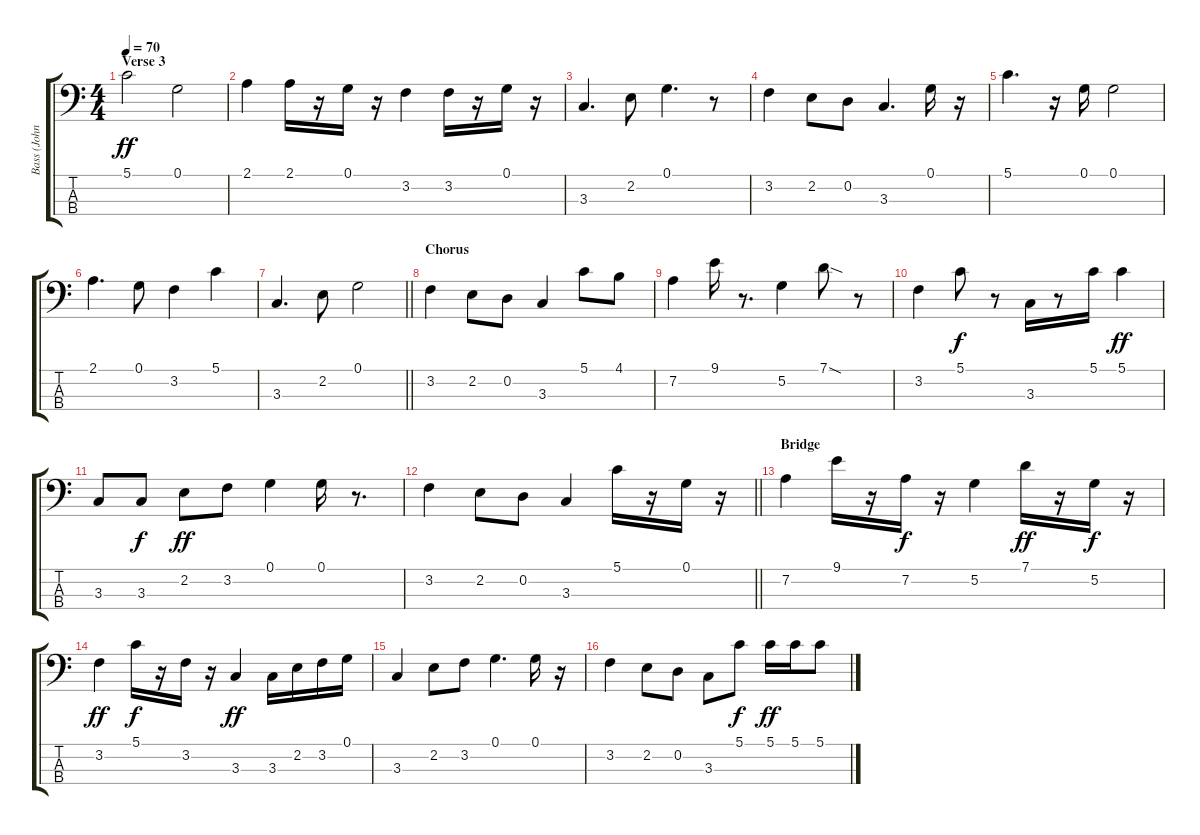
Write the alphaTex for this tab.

\track ("Bass (John Lennon)" "Bass (John") {instrument electricbassfinger}
\staff {score tabs}
\tuning (G2 D2 A1 E1) {hide}
\ts (4 4)
\section ("" "Verse 3")
\tempo 70
\clef f4
\ks c
5.1.2{dy ff} 0.1.2 |
2.1.4 2.1.16 r.16 0.1.16 r.16 3.2.4 3.2.16 r.16 0.1.16 r.16 |
3.3.4{d} 2.2.8 0.1.4{d} r.8 |
3.2.4 2.2.8 0.2.8 3.3.4{d} 0.1.16 r.16 |
5.1.4{d} r.16 0.1.16 0.1.2 |
2.1.4{d} 0.1.8 3.2.4 5.1.4 |
\barLineRight lightlight
3.3.4{d} 2.2.8 0.1.2 |
\section ("" "Chorus")
3.2.4 2.2.8 0.2.8 3.3.4 5.1.8 4.1.8 |
7.2.4 9.1.16 r.8{d} 5.2.4 7.1{sod}.8 r.8 |
3.2.4 5.1.8{dy f} r.8 3.3.16 r.8 5.1.16 5.1.4{dy ff} |
3.3.8 3.3.8{dy f} 2.2.8{dy ff} 3.2.8 0.1.4 0.1.16 r.8{d} |
\barLineRight lightlight
3.2.4 2.2.8 0.2.8 3.3.4 5.1.16 r.16 0.1.16 r.16 |
\section ("" "Bridge")
7.2.4 9.1.16 r.16 7.2.16{dy f} r.16 5.2.4 7.1.16{dy ff} r.16 5.2.16{dy f} r.16 |
3.2.4{dy ff} 5.1.16{dy f} r.16 3.2.16 r.16 3.3.4{dy ff} 3.3.16 2.2.16 3.2.16 0.1.16 |
3.3.4 2.2.8 3.2.8 0.1.4{d} 0.1.16 r.16 |
3.2.4 2.2.8 0.2.8 3.3.8 5.1.8{dy f} 5.1.16{dy ff} 5.1.16 5.1.8
